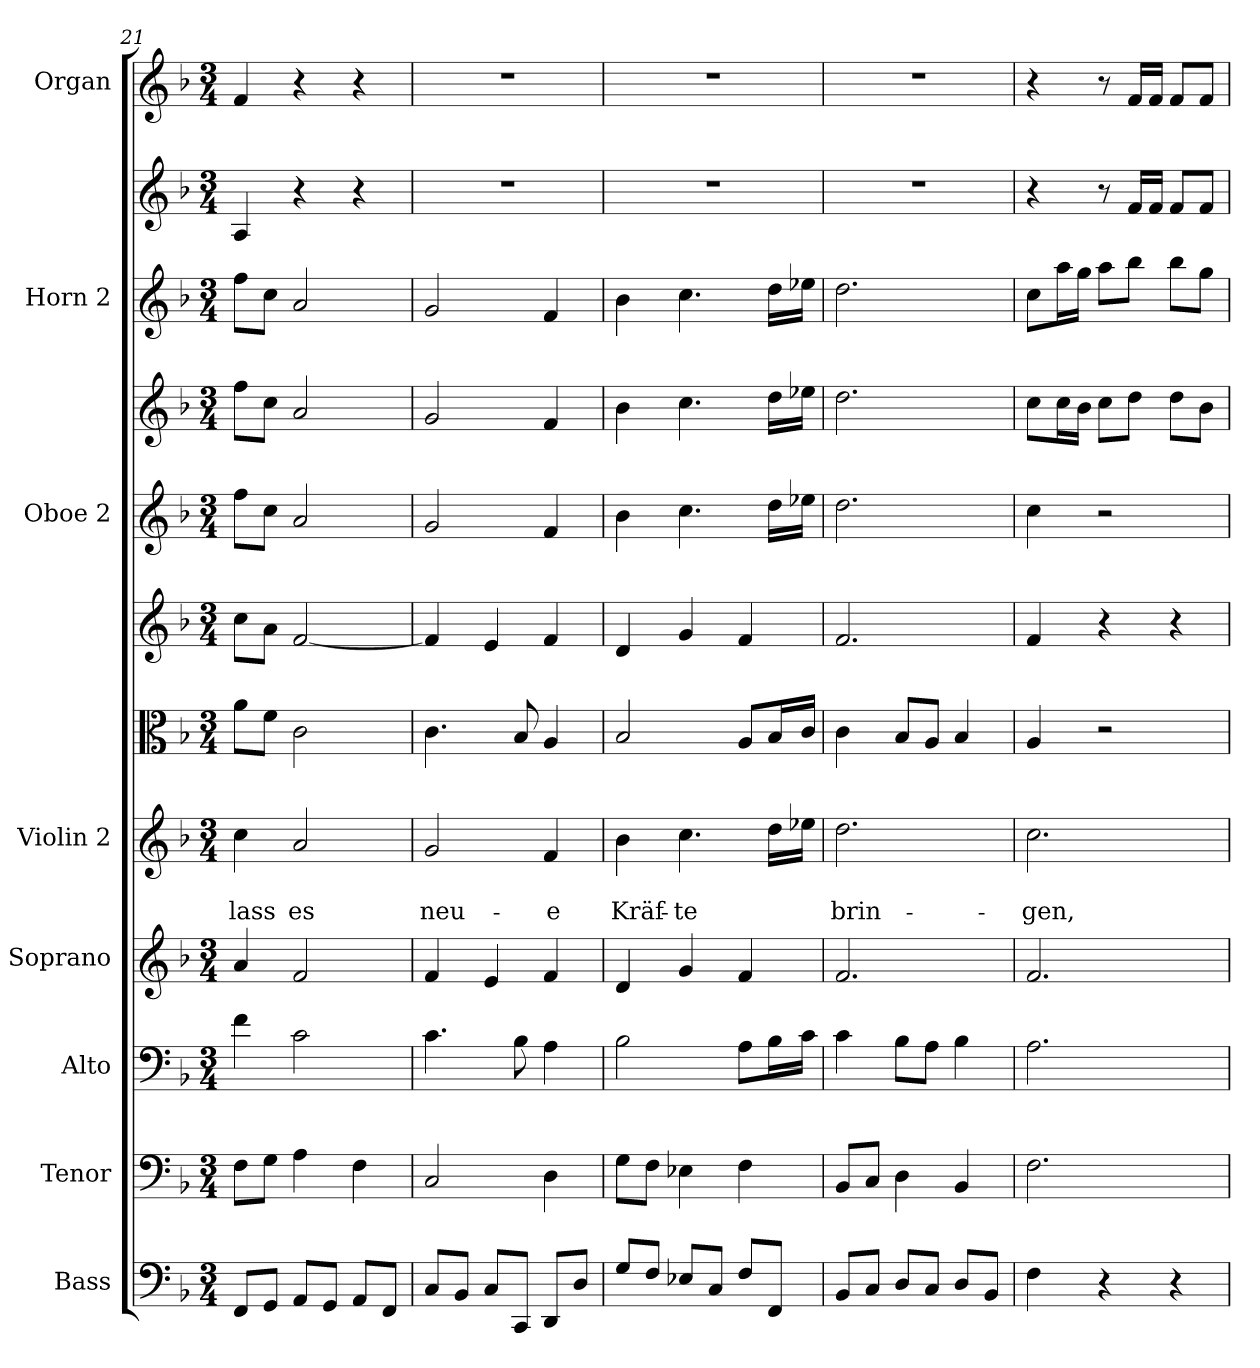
**kern	**kern	**kern	**kern	**kern	**text	**text	**kern	**kern	**kern	**kern	**kern	**kern	**kern
*part8	*part7	*part6	*part5	*part4	*part4	*part4	*part4	*part4	*part3	*part3	*part2	*part2	*part1
*staff12	*staff11	*staff10	*staff9	*staff8	*staff8	*staff8	*staff7	*staff6	*staff5	*staff4	*staff3	*staff2	*staff1
*I"Bass	*I"Tenor	*I"Alto	*I"Soprano	*I"Violin 2	*	*	*	*	*I"Oboe 2	*	*I"Horn 2	*	*I"Organ
*I'B.	*I'T.	*I'A.	*I'S.	*I'Vn2	*	*	*	*	*I'O1	*	*I'H2	*	*I'Org
!!LO:PB:g=z
*clefF4	*clefF4	*clefF4	*clefG2	*clefG2	*	*	*clefC3	*clefG2	*clefG2	*clefG2	*clefG2	*clefG2	*clefG2
*k[b-]	*k[b-]	*k[b-]	*k[b-]	*k[b-]	*	*	*k[b-]	*k[b-]	*k[b-]	*k[b-]	*k[b-]	*k[b-]	*k[b-]
*F:	*F:	*F:	*F:	*F:	*	*	*F:	*F:	*F:	*F:	*F:	*F:	*F:
*M3/4	*M3/4	*M3/4	*M3/4	*M3/4	*	*	*M3/4	*M3/4	*M3/4	*M3/4	*M3/4	*M3/4	*M3/4
=21	=21	=21	=21	=21	=21	=21	=21	=21	=21	=21	=21	=21	=21
8FF/L	8F\L	4f\	4a/	4cc\	.	lass	8a\L	8cc\L	8ff\L	8ff\L	8ff\L	4A/	4f/
8GG/J	8G\J	.	.	.	.	.	8f\J	8a\J	8cc\J	8cc\J	8cc\J	.	.
8AA/L	4A\	2c\	2f/	2a/	.	es	2c\	[2f/	2a/	2a/	2a/	4r	4r
8GG/J	.	.	.	.	.	.	.	.	.	.	.	.	.
8AA/L	4F\	.	.	.	.	.	.	.	.	.	.	4r	4r
8FF/J	.	.	.	.	.	.	.	.	.	.	.	.	.
=22	=22	=22	=22	=22	=22	=22	=22	=22	=22	=22	=22	=22	=22
8C/L	2C/	4.c\	4f/	2g/	.	neu-	4.c\	4f/]	2g/	2g/	2g/	2.r	2.r
8BB-/J	.	.	.	.	.	.	.	.	.	.	.	.	.
8C/L	.	.	4e/	.	.	.	.	4e/	.	.	.	.	.
8CC/J	.	8B-\	.	.	.	.	8B-/	.	.	.	.	.	.
8DD/L	4D\	4A\	4f/	4f/	.	-e	4A/	4f/	4f/	4f/	4f/	.	.
8D/J	.	.	.	.	.	.	.	.	.	.	.	.	.
=23	=23	=23	=23	=23	=23	=23	=23	=23	=23	=23	=23	=23	=23
8G/L	8G\L	2B-\	4d/	4b-\	.	Kräf-	2B-/	4d/	4b-\	4b-\	4b-\	2.r	2.r
8F/J	8F\J	.	.	.	.	.	.	.	.	.	.	.	.
8E-X/L	4E-X\	.	4g/	4.cc\	.	-te	.	4g/	4.cc\	4.cc\	4.cc\	.	.
8C/J	.	.	.	.	.	.	.	.	.	.	.	.	.
8F/L	4F\	8A\L	4f/	.	.	.	8A/L	4f/	.	.	.	.	.
8FF/J	.	16B-\L	.	16dd\LL	.	.	16B-/L	.	16dd\LL	16dd\LL	16dd\LL	.	.
.	.	16c\JJ	.	16ee-X\JJ	.	.	16c/JJ	.	16ee-X\JJ	16ee-X\JJ	16ee-X\JJ	.	.
=24	=24	=24	=24	=24	=24	=24	=24	=24	=24	=24	=24	=24	=24
8BB-/L	8BB-/L	4c\	2.f/	2.dd\	.	brin-	4c\	2.f/	2.dd\	2.dd\	2.dd\	2.r	2.r
8C/J	8C/J	.	.	.	.	.	.	.	.	.	.	.	.
8D/L	4D\	8B-\L	.	.	.	.	8B-/L	.	.	.	.	.	.
8C/J	.	8A\J	.	.	.	.	8A/J	.	.	.	.	.	.
8D/L	4BB-/	4B-\	.	.	.	.	4B-/	.	.	.	.	.	.
8BB-/J	.	.	.	.	.	.	.	.	.	.	.	.	.
=25	=25	=25	=25	=25	=25	=25	=25	=25	=25	=25	=25	=25	=25
4F\	2.F\	2.A\	2.f/	2.cc\	.	-gen,	4A/	4f/	4cc\	8cc\L	8cc\L	4r	4r
.	.	.	.	.	.	.	.	.	.	16cc\L	16aa\L	.	.
.	.	.	.	.	.	.	.	.	.	16b-\JJ	16gg\JJ	.	.
4r	.	.	.	.	.	.	2r	4r	2r	8cc\L	8aa\L	8r	8r
.	.	.	.	.	.	.	.	.	.	8dd\J	8bb-\J	16f/LL	16f/LL
.	.	.	.	.	.	.	.	.	.	.	.	16f/JJ	16f/JJ
4r	.	.	.	.	.	.	.	4r	.	8dd\L	8bb-\L	8f/L	8f/L
.	.	.	.	.	.	.	.	.	.	8b-\J	8gg\J	8f/J	8f/J
=	=	=	=	=	=	=	=	=	=	=	=	=	=
*-	*-	*-	*-	*-	*-	*-	*-	*-	*-	*-	*-	*-	*-
